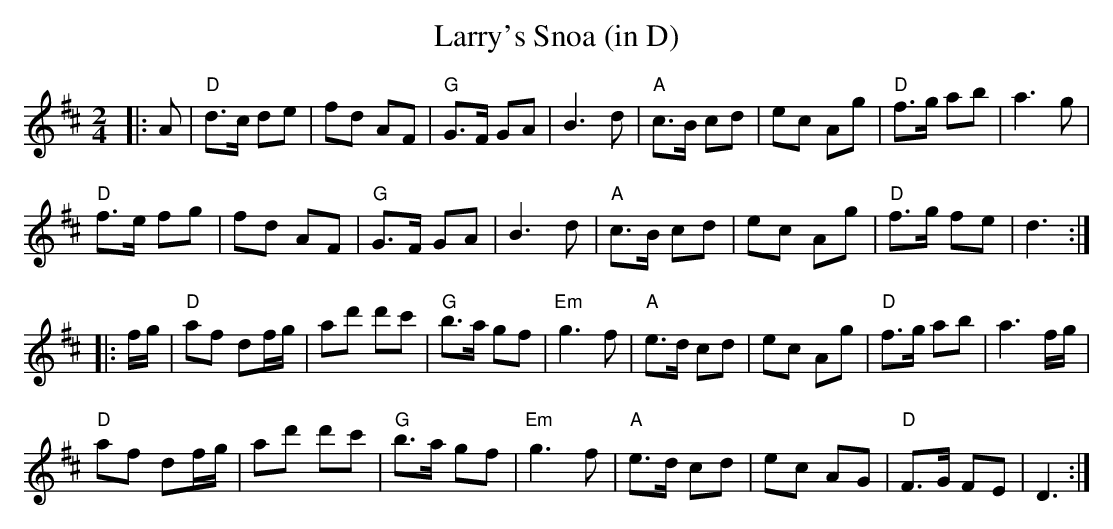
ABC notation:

X:1
T:Larry's Snoa (in D)
M:2/4
L:1/8
K:D
|: A |\
"D"d>c de | fd AF | "G"G>F GA | B3d |\
"A"c>B cd | ec Ag | "D"f>g ab | a3g |
"D"f>e fg | fd AF | "G"G>F GA | B3d |\
"A"c>B cd | ec Ag | "D"f>g fe | d3 :|
|: f/g/ |\
"D"af df/g/ | ad' d'c' | "G"b>a gf | "Em"g3f |\
"A"e>d cd | ec Ag | "D"f>g ab | a3 f/g/ |
"D"af df/g/ | ad' d'c' | "G"b>a gf | "Em"g3f |\
"A"e>d cd | ec AG | "D"F>G FE | D3 :|
